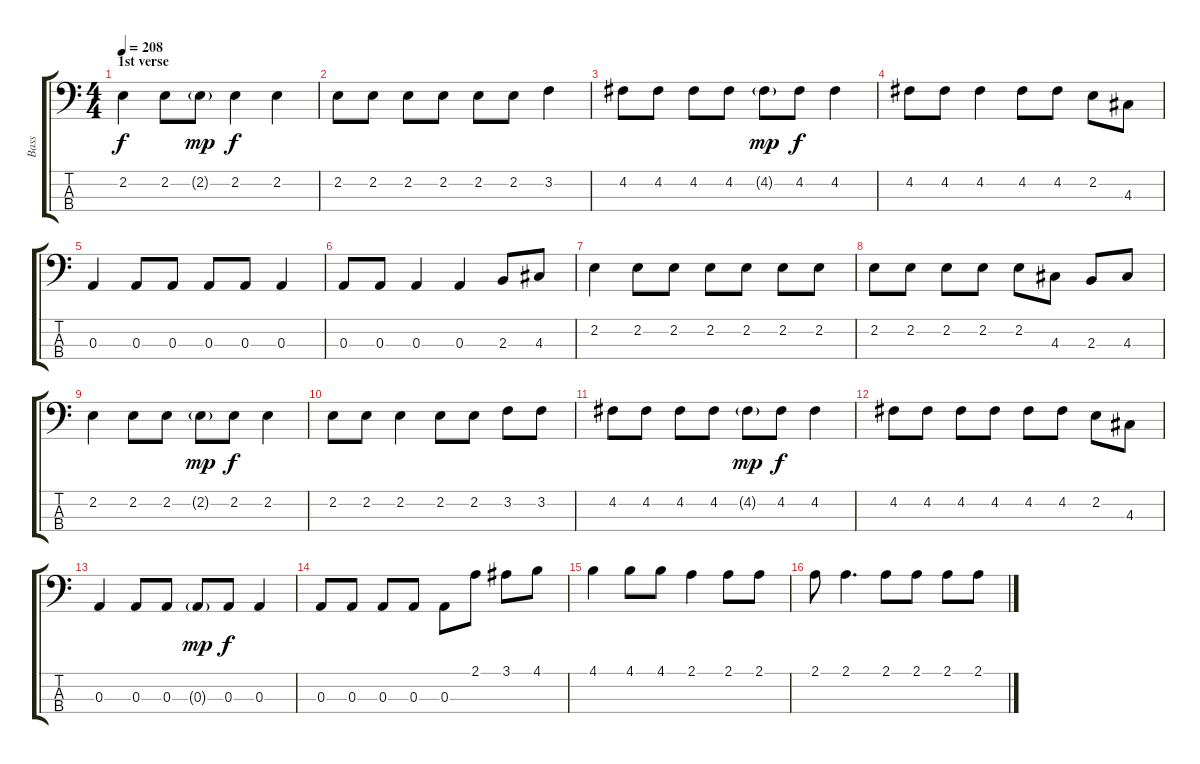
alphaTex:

\track ("Bass" "Bass") {instrument electricbasspick}
\staff {score tabs}
\tuning (G2 D2 A1 E1) {hide}
\ts (4 4)
\section ("" "1st verse")
\tempo 208
\clef f4
\ks c
2.2.4{dy f} 2.2.8 2.2{g}.8{dy mp} 2.2.4{dy f} 2.2.4 |
2.2.8 2.2.8 2.2.8 2.2.8 2.2.8 2.2.8 3.2.4 |
4.2.8 4.2.8 4.2.8 4.2.8 4.2{g}.8{dy mp} 4.2.8{dy f} 4.2.4 |
4.2.8 4.2.8 4.2.4 4.2.8 4.2.8 2.2.8 4.3.8 |
0.3.4 0.3.8 0.3.8 0.3.8 0.3.8 0.3.4 |
0.3.8 0.3.8 0.3.4 0.3.4 2.3.8 4.3.8 |
2.2.4 2.2.8 2.2.8 2.2.8 2.2.8 2.2.8 2.2.8 |
2.2.8 2.2.8 2.2.8 2.2.8 2.2.8 4.3.8 2.3.8 4.3.8 |
2.2.4 2.2.8 2.2.8 2.2{g}.8{dy mp} 2.2.8{dy f} 2.2.4 |
2.2.8 2.2.8 2.2.4 2.2.8 2.2.8 3.2.8 3.2.8 |
4.2.8 4.2.8 4.2.8 4.2.8 4.2{g}.8{dy mp} 4.2.8{dy f} 4.2.4 |
4.2.8 4.2.8 4.2.8 4.2.8 4.2.8 4.2.8 2.2.8 4.3.8 |
0.3.4 0.3.8 0.3.8 0.3{g}.8{dy mp} 0.3.8{dy f} 0.3.4 |
0.3.8 0.3.8 0.3.8 0.3.8 0.3.8 2.1.8 3.1.8 4.1.8 |
4.1.4 4.1.8 4.1.8 2.1.4 2.1.8 2.1.8 |
2.1.8 2.1.4{d} 2.1.8 2.1.8 2.1.8 2.1.8
